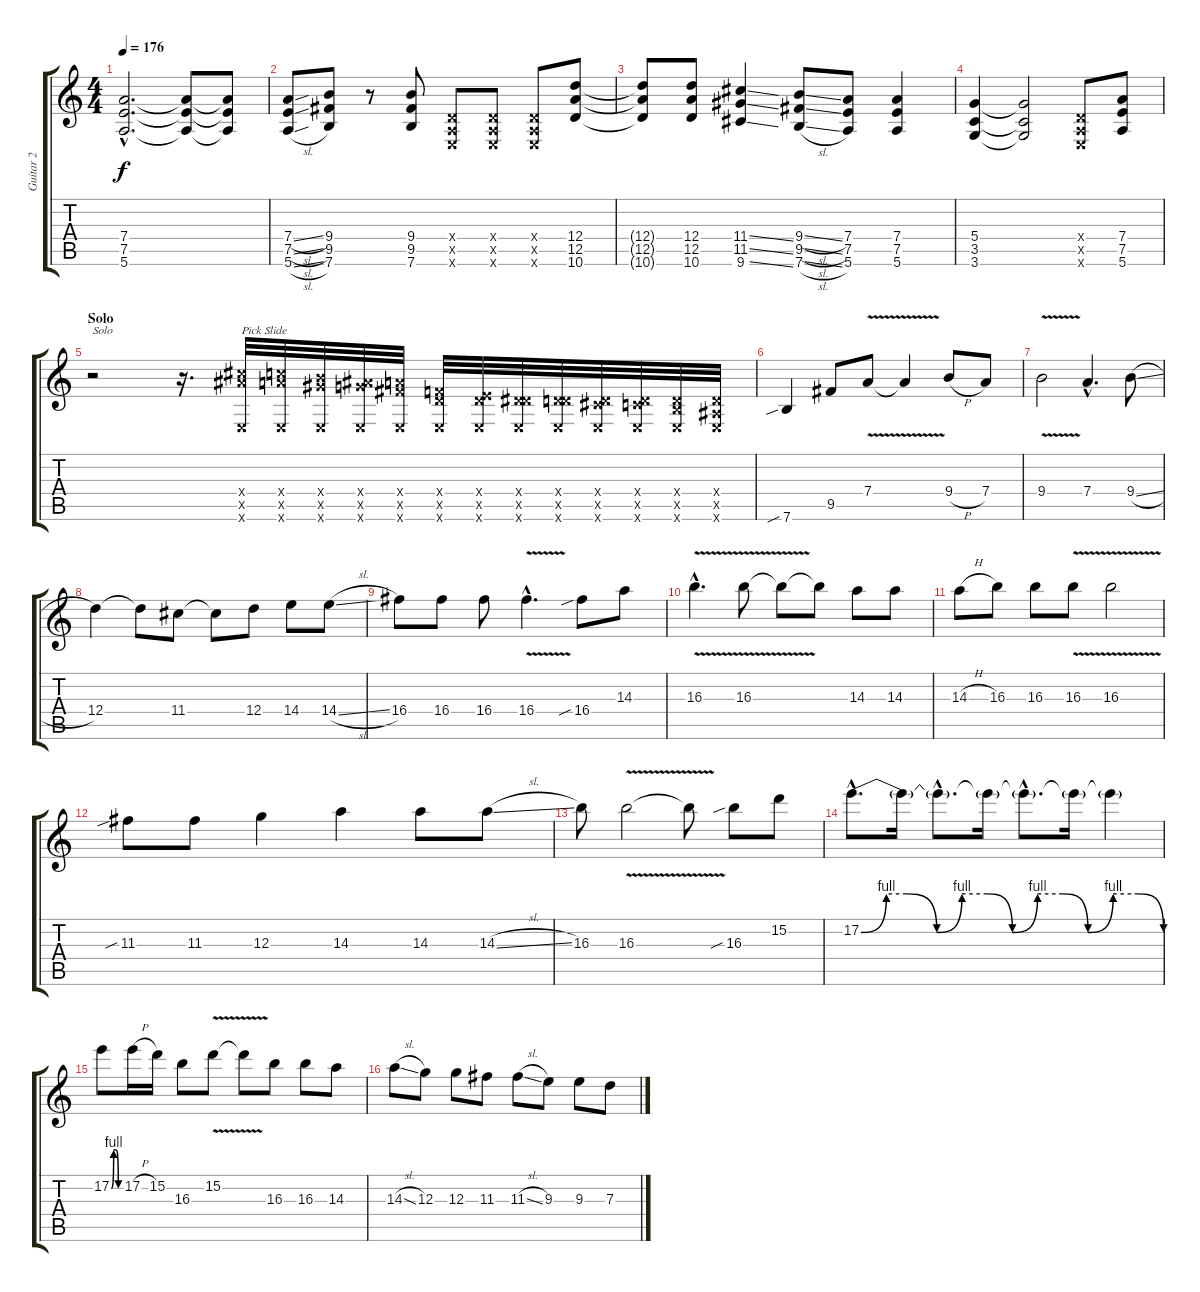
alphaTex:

\track ("Guitar 2" "Guitar 2") {instrument distortionguitar}
\staff {score tabs}
\tuning (E4 B3 G3 D3 A2 E2) {hide}
\ts (4 4)
\tempo 176
\clef g2
\ks c
(7.4{hac t} 7.5{hac t} 5.6{hac t}).2{d dy f} (7.4{t} 7.5{t} 5.6{t}).8 (7.4{t} 7.5{t} 5.6{t}).8 |
(7.4{sl} 7.5{sl} 5.6{sl}).8 (9.4 9.5 7.6).8 r.8 (9.4 9.5 7.6).8 (0.4{x} 0.5{x} 0.6{x}).8 (0.4{x} 0.5{x} 0.6{x}).8 (0.4{x} 0.5{x} 0.6{x}).8 (12.4 12.5 10.6).8 |
(12.4{t} 12.5{t} 10.6{t}).8 (12.4 12.5 10.6).8 (11.4{ss} 11.5{ss} 9.6{ss}).4 (9.4{sl} 9.5{sl} 7.6{sl}).8 (7.4 7.5 5.6).8 (7.4 7.5 5.6).4 |
(5.4 3.5 3.6).4 (5.4{t} 3.5{t} 3.6{t}).2 (0.4{x} 0.5{x} 0.6{x}).8 (7.4 7.5 5.6).8 |
\section ("" "Solo")
r.2{txt "Solo"} r.16{d} (11.4{x} 13.5{x} 0.6{x}).32{txt "Pick Slide"} (10.4{x} 12.5{x} 0.6{x}).32 (9.4{x} 11.5{x} 0.6{x}).32 (8.4{x} 10.5{x} 0.6{x}).32 (7.4{x} 9.5{x} 0.6{x}).32 (0.4{x} 8.5{x} 0.6{x}).32 (0.4{x} 7.5{x} 0.6{x}).32 (0.4{x} 6.5{x} 0.6{x}).32 (0.4{x} 5.5{x} 0.6{x}).32 (0.4{x} 4.5{x} 0.6{x}).32 (0.4{x} 3.5{x} 0.6{x}).32 (0.4{x} 2.5{x} 0.6{x}).32 (0.4{x} 1.5{x} 0.6{x}).32 |
7.6{sib}.4 9.5.8 7.4{v}.8 7.4{t}.4 9.4{h}.8 7.4.8 |
9.4{v}.2 7.4{hac}.4{d} 9.4{sl}.8 |
12.4.4 12.4{t}.8 11.4.8 11.4{t}.8 12.4.8 14.4.8 14.4{sl}.8 |
16.4.8 16.4.8 16.4.8 16.4{v hac}.4{d} 16.4{sib}.8 14.3.8 |
16.3{v hac}.4{d} 16.3{v}.8 16.3{t}.8 16.3{t}.8 14.3.8 14.3.8 |
14.3{h}.8 16.3.8 16.3.8 16.3{v}.8 16.3{v}.2 |
11.3{sib}.8 11.3.8 12.3.4 14.3.4 14.3.8 14.3{sl}.8 |
16.3.8 16.3{v}.2 16.3{t}.8 16.3{sib}.8 15.2.8 |
17.2{be (custom 0 0 5 4 9 4 15 0 20 4 25 4 30 0 35 4 40 4 45 0 50 4 55 4 60 0) hac}.8{d} 17.2{t}.16 17.2{hac t}.8{d} 17.2{t}.16 17.2{hac t}.8{d} 17.2{t}.16 17.2{t}.4 |
17.2{be (custom 0 0 15 4 30 4 45 0 60 0)}.8 17.2{h}.16 15.2.16 16.3.8 15.2{v}.8 15.2{t}.8 16.3.8 16.3.8 14.3.8 |
14.3{sl}.8 12.3.8 12.3.8 11.3.8 11.3{sl}.8 9.3.8 9.3.8 7.3.8
